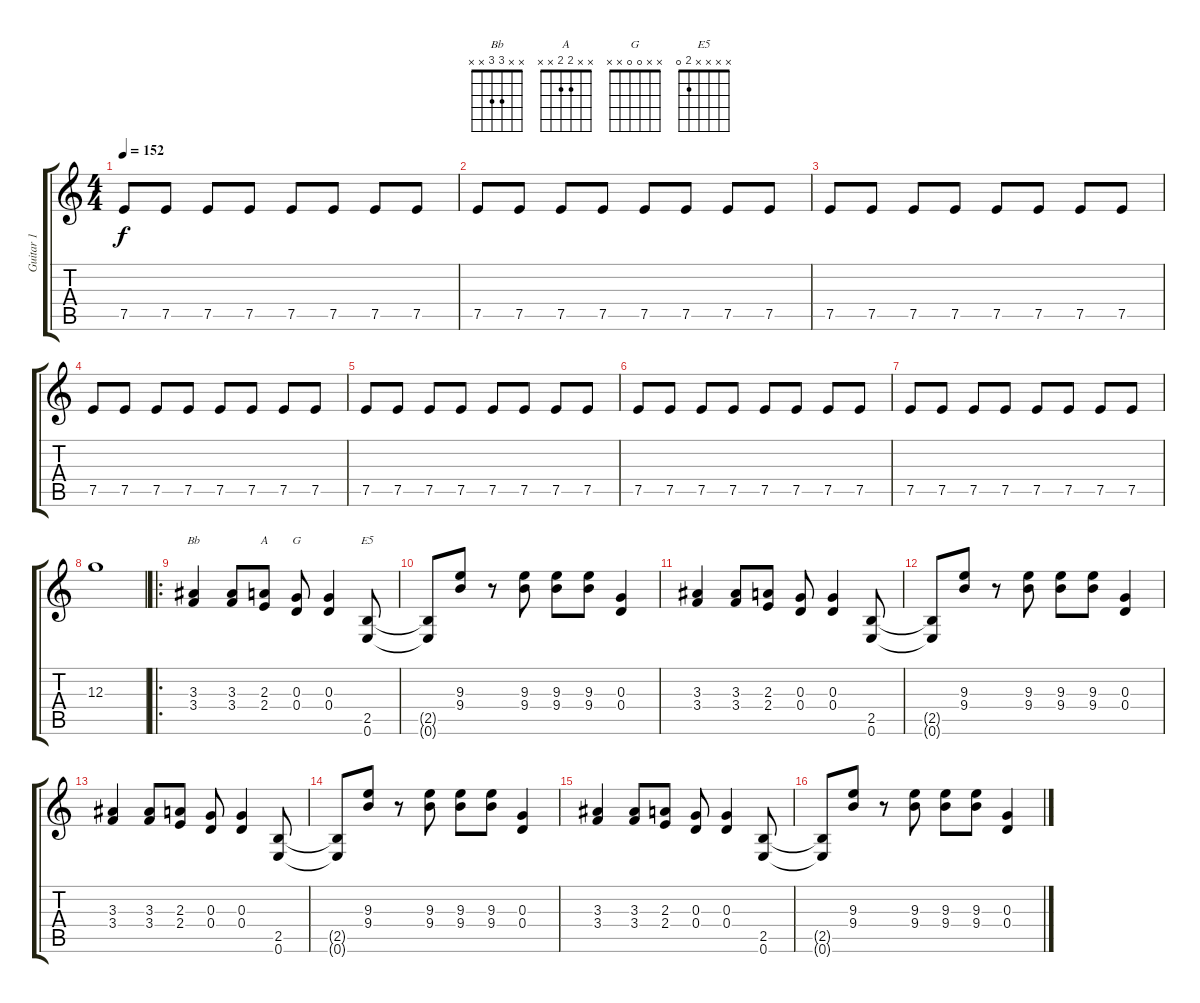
\track ("Guitar 1" "Guitar 1") {instrument distortionguitar}
\staff {score tabs}
\tuning (E4 B3 G3 D3 A2 E2) {hide}
\chord ("Bb" x x 3 3 x x)
\chord ("A" x x 2 2 x x)
\chord ("G" x x 0 0 x x)
\chord ("E5" x x x x 2 0)
\ts (4 4)
\tempo 152
\clef g2
\ks c
7.5.8{dy f instrument distortionguitar} 7.5.8 7.5.8 7.5.8 7.5.8 7.5.8 7.5.8 7.5.8 |
7.5.8 7.5.8 7.5.8 7.5.8 7.5.8 7.5.8 7.5.8 7.5.8 |
7.5.8 7.5.8 7.5.8 7.5.8 7.5.8 7.5.8 7.5.8 7.5.8 |
7.5.8 7.5.8 7.5.8 7.5.8 7.5.8 7.5.8 7.5.8 7.5.8 |
7.5.8 7.5.8 7.5.8 7.5.8 7.5.8 7.5.8 7.5.8 7.5.8 |
7.5.8 7.5.8 7.5.8 7.5.8 7.5.8 7.5.8 7.5.8 7.5.8 |
7.5.8 7.5.8 7.5.8 7.5.8 7.5.8 7.5.8 7.5.8 7.5.8 |
12.3.1 |
\ro
(3.3 3.4).4{ch "Bb"} (3.3 3.4).8 (2.3 2.4).8{ch "A"} (0.3 0.4).8{ch "G"} (0.3 0.4).4 (2.5 0.6).8{ch "E5"} |
(2.5{t} 0.6{t}).8 (9.3 9.4).8 r.8 (9.3 9.4).8 (9.3 9.4).8 (9.3 9.4).8 (0.3 0.4).4 |
(3.3 3.4).4 (3.3 3.4).8 (2.3 2.4).8 (0.3 0.4).8 (0.3 0.4).4 (2.5 0.6).8 |
(2.5{t} 0.6{t}).8 (9.3 9.4).8 r.8 (9.3 9.4).8 (9.3 9.4).8 (9.3 9.4).8 (0.3 0.4).4 |
(3.3 3.4).4 (3.3 3.4).8 (2.3 2.4).8 (0.3 0.4).8 (0.3 0.4).4 (2.5 0.6).8 |
(2.5{t} 0.6{t}).8 (9.3 9.4).8 r.8 (9.3 9.4).8 (9.3 9.4).8 (9.3 9.4).8 (0.3 0.4).4 |
(3.3 3.4).4 (3.3 3.4).8 (2.3 2.4).8 (0.3 0.4).8 (0.3 0.4).4 (2.5 0.6).8 |
(2.5{t} 0.6{t}).8 (9.3 9.4).8 r.8 (9.3 9.4).8 (9.3 9.4).8 (9.3 9.4).8 (0.3 0.4).4
